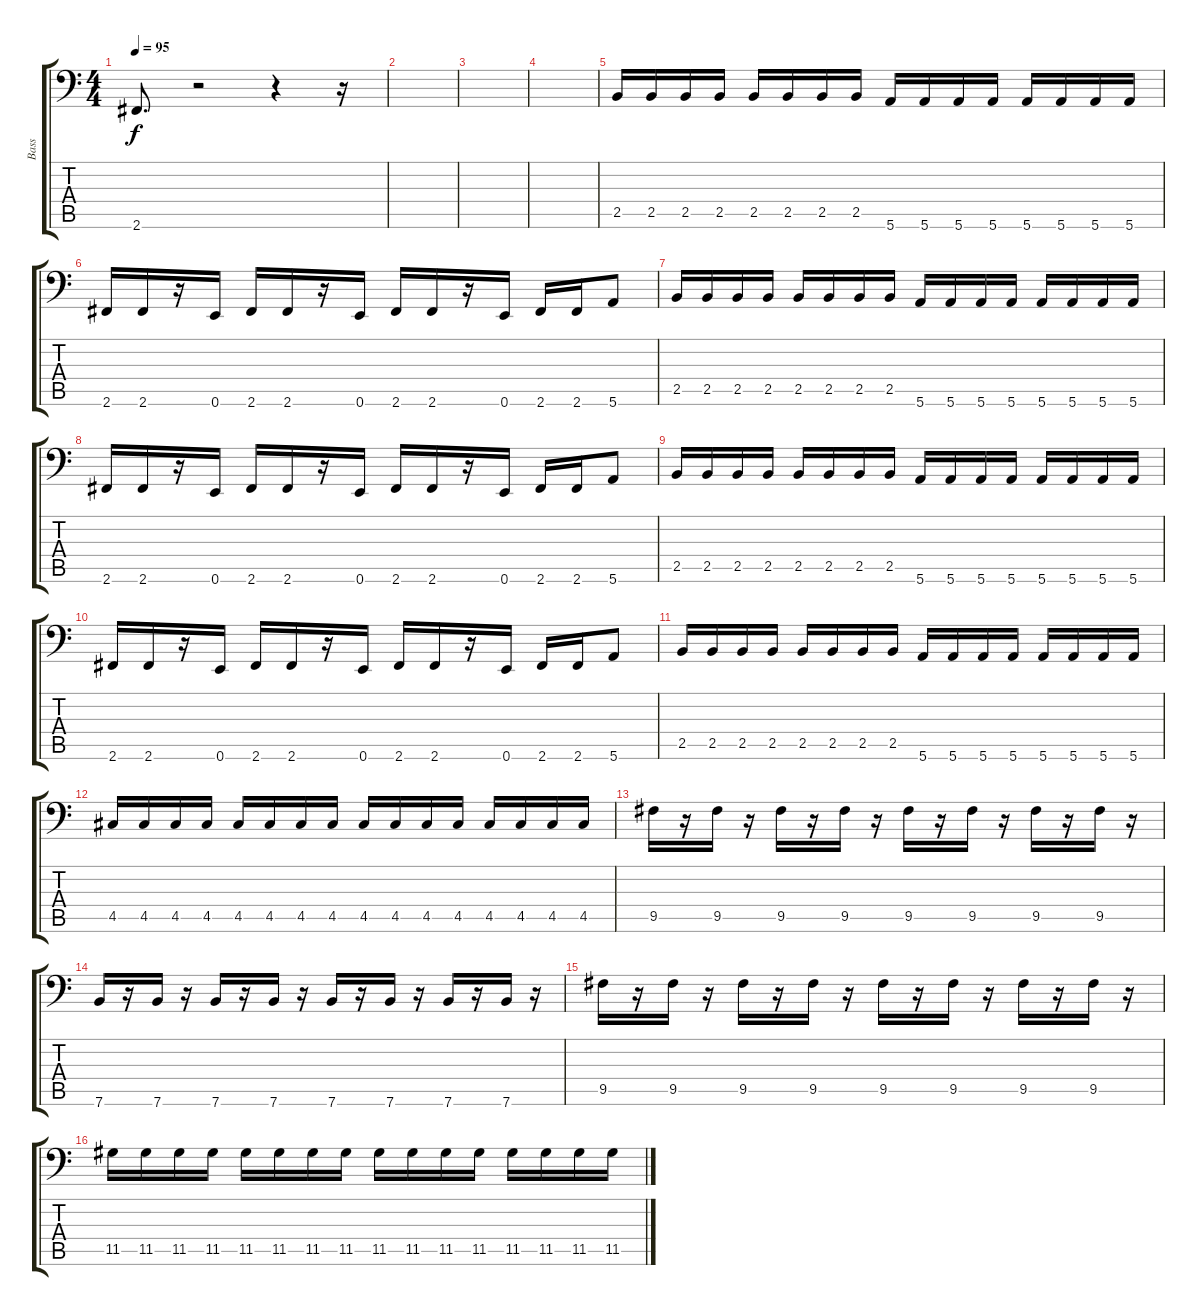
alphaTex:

\track ("Bass" "Bass") {instrument electricbassfinger}
\staff {score tabs}
\tuning (E3 B2 G2 D2 A1 E1) {hide}
\ts (4 4)
\tempo 95
\clef f4
\ks c
2.6.8{d dy f} r.2 r.4 r.16 |
|
|
|
2.5.16 2.5.16 2.5.16 2.5.16 2.5.16 2.5.16 2.5.16 2.5.16 5.6.16 5.6.16 5.6.16 5.6.16 5.6.16 5.6.16 5.6.16 5.6.16 |
2.6.16 2.6.16 r.16 0.6.16 2.6.16 2.6.16 r.16 0.6.16 2.6.16 2.6.16 r.16 0.6.16 2.6.16 2.6.16 5.6.8 |
2.5.16 2.5.16 2.5.16 2.5.16 2.5.16 2.5.16 2.5.16 2.5.16 5.6.16 5.6.16 5.6.16 5.6.16 5.6.16 5.6.16 5.6.16 5.6.16 |
2.6.16 2.6.16 r.16 0.6.16 2.6.16 2.6.16 r.16 0.6.16 2.6.16 2.6.16 r.16 0.6.16 2.6.16 2.6.16 5.6.8 |
2.5.16 2.5.16 2.5.16 2.5.16 2.5.16 2.5.16 2.5.16 2.5.16 5.6.16 5.6.16 5.6.16 5.6.16 5.6.16 5.6.16 5.6.16 5.6.16 |
2.6.16 2.6.16 r.16 0.6.16 2.6.16 2.6.16 r.16 0.6.16 2.6.16 2.6.16 r.16 0.6.16 2.6.16 2.6.16 5.6.8 |
2.5.16 2.5.16 2.5.16 2.5.16 2.5.16 2.5.16 2.5.16 2.5.16 5.6.16 5.6.16 5.6.16 5.6.16 5.6.16 5.6.16 5.6.16 5.6.16 |
4.5.16 4.5.16 4.5.16 4.5.16 4.5.16 4.5.16 4.5.16 4.5.16 4.5.16 4.5.16 4.5.16 4.5.16 4.5.16 4.5.16 4.5.16 4.5.16 |
9.5.16 r.16 9.5.16 r.16 9.5.16 r.16 9.5.16 r.16 9.5.16 r.16 9.5.16 r.16 9.5.16 r.16 9.5.16 r.16 |
7.6.16 r.16 7.6.16 r.16 7.6.16 r.16 7.6.16 r.16 7.6.16 r.16 7.6.16 r.16 7.6.16 r.16 7.6.16 r.16 |
9.5.16 r.16 9.5.16 r.16 9.5.16 r.16 9.5.16 r.16 9.5.16 r.16 9.5.16 r.16 9.5.16 r.16 9.5.16 r.16 |
11.5.16 11.5.16 11.5.16 11.5.16 11.5.16 11.5.16 11.5.16 11.5.16 11.5.16 11.5.16 11.5.16 11.5.16 11.5.16 11.5.16 11.5.16 11.5.16
